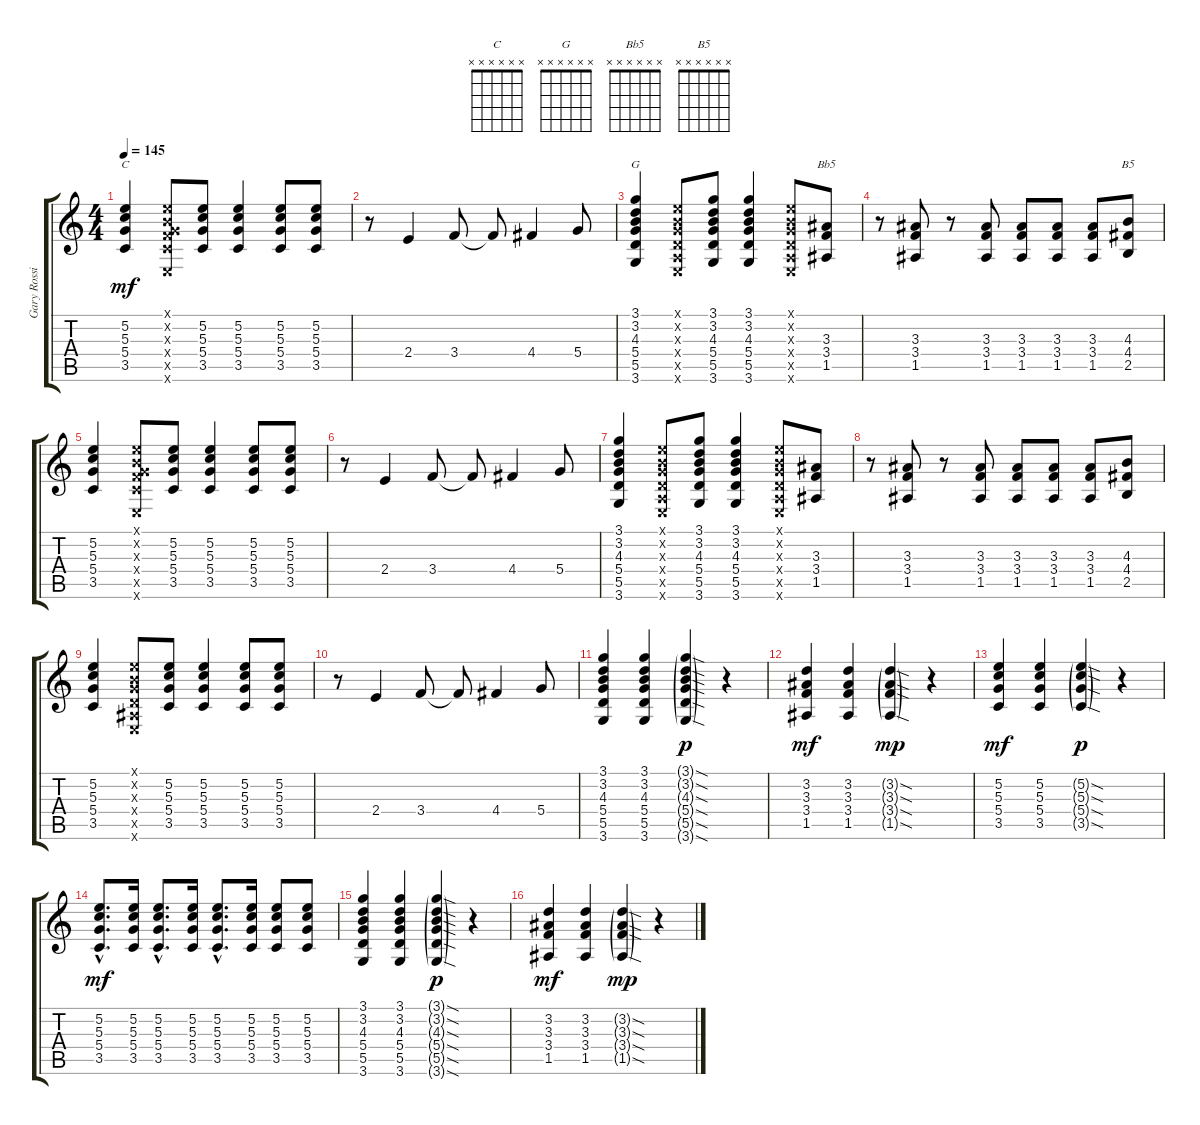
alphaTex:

\track ("Gary Rossington (Slide/Rythm Guitar)" "Gary Rossi") {instrument overdrivenguitar}
\staff {score tabs}
\tuning (E4 B3 G3 D3 A2 E2) {hide}
\chord ("C" x x x x x x)
\chord ("G" x x x x x x)
\chord ("Bb5" x x x x x x)
\chord ("B5" x x x x x x)
\ts (4 4)
\tempo 145
\clef g2
\ks c
(5.2 5.3 5.4 3.5).4{ch "C" dy mf} (0.1{x} 0.2{x} 0.3{x} 3.4{x} 3.5{x} 0.6{x}).8 (5.2 5.3 5.4 3.5).8 (5.2 5.3 5.4 3.5).4 (5.2 5.3 5.4 3.5).8 (5.2 5.3 5.4 3.5).8 |
r.8 2.4.4 3.4.8 3.4{t}.8 4.4.4 5.4.8 |
(3.1 3.2 4.3 5.4 5.5 3.6).4{ch "G"} (0.1{x} 0.2{x} 0.3{x} 0.4{x} 0.5{x} 0.6{x}).8 (3.1 3.2 4.3 5.4 5.5 3.6).8 (3.1 3.2 4.3 5.4 5.5 3.6).4 (0.1{x} 0.2{x} 0.3{x} 0.4{x} 0.5{x} 0.6{x}).8 (3.3 3.4 1.5).8{ch "Bb5"} |
r.8 (3.3 3.4 1.5).8 r.8 (3.3 3.4 1.5).8 (3.3 3.4 1.5).8 (3.3 3.4 1.5).8 (3.3 3.4 1.5).8 (4.3 4.4 2.5).8{ch "B5"} |
(5.2 5.3 5.4 3.5).4 (0.1{x} 0.2{x} 0.3{x} 3.4{x} 3.5{x} 0.6{x}).8 (5.2 5.3 5.4 3.5).8 (5.2 5.3 5.4 3.5).4 (5.2 5.3 5.4 3.5).8 (5.2 5.3 5.4 3.5).8 |
r.8 2.4.4 3.4.8 3.4{t}.8 4.4.4 5.4.8 |
(3.1 3.2 4.3 5.4 5.5 3.6).4 (0.1{x} 0.2{x} 0.3{x} 0.4{x} 0.5{x} 0.6{x}).8 (3.1 3.2 4.3 5.4 5.5 3.6).8 (3.1 3.2 4.3 5.4 5.5 3.6).4 (0.1{x} 0.2{x} 0.3{x} 0.4{x} 0.5{x} 0.6{x}).8 (3.3 3.4 1.5).8 |
r.8 (3.3 3.4 1.5).8 r.8 (3.3 3.4 1.5).8 (3.3 3.4 1.5).8 (3.3 3.4 1.5).8 (3.3 3.4 1.5).8 (4.3 4.4 2.5).8 |
(5.2 5.3 5.4 3.5).4 (0.1{x} 0.2{x} 0.3{x} 0.4{x} 1.5{x} 0.6{x}).8 (5.2 5.3 5.4 3.5).8 (5.2 5.3 5.4 3.5).4 (5.2 5.3 5.4 3.5).8 (5.2 5.3 5.4 3.5).8 |
r.8 2.4.4 3.4.8 3.4{t}.8 4.4.4 5.4.8 |
(3.1 3.2 4.3 5.4 5.5 3.6).4 (3.1 3.2 4.3 5.4 5.5 3.6).4 (3.1{sod g} 3.2{sod g} 4.3{sod g} 5.4{sod g} 5.5{sod g} 3.6{sod g}).4{dy p} r.4 |
(3.2 3.3 3.4 1.5).4{dy mf} (3.2 3.3 3.4 1.5).4 (3.2{sod g} 3.3{sod g} 3.4{sod g} 1.5{sod g}).4{dy mp} r.4 |
(5.2 5.3 5.4 3.5).4{dy mf} (5.2 5.3 5.4 3.5).4 (5.2{sod g} 5.3{sod g} 5.4{sod g} 3.5{sod g}).4{dy p} r.4 |
(5.2{hac} 5.3{hac} 5.4{hac} 3.5{hac}).8{d dy mf} (5.2 5.3 5.4 3.5).16 (5.2{hac} 5.3{hac} 5.4{hac} 3.5{hac}).8{d} (5.2 5.3 5.4 3.5).16 (5.2{hac} 5.3{hac} 5.4{hac} 3.5{hac}).8{d} (5.2 5.3 5.4 3.5).16 (5.2 5.3 5.4 3.5).8 (5.2 5.3 5.4 3.5).8 |
(3.1 3.2 4.3 5.4 5.5 3.6).4 (3.1 3.2 4.3 5.4 5.5 3.6).4 (3.1{sod g} 3.2{sod g} 4.3{sod g} 5.4{sod g} 5.5{sod g} 3.6{sod g}).4{dy p} r.4 |
(3.2 3.3 3.4 1.5).4{dy mf} (3.2 3.3 3.4 1.5).4 (3.2{sod g} 3.3{sod g} 3.4{sod g} 1.5{sod g}).4{dy mp} r.4
